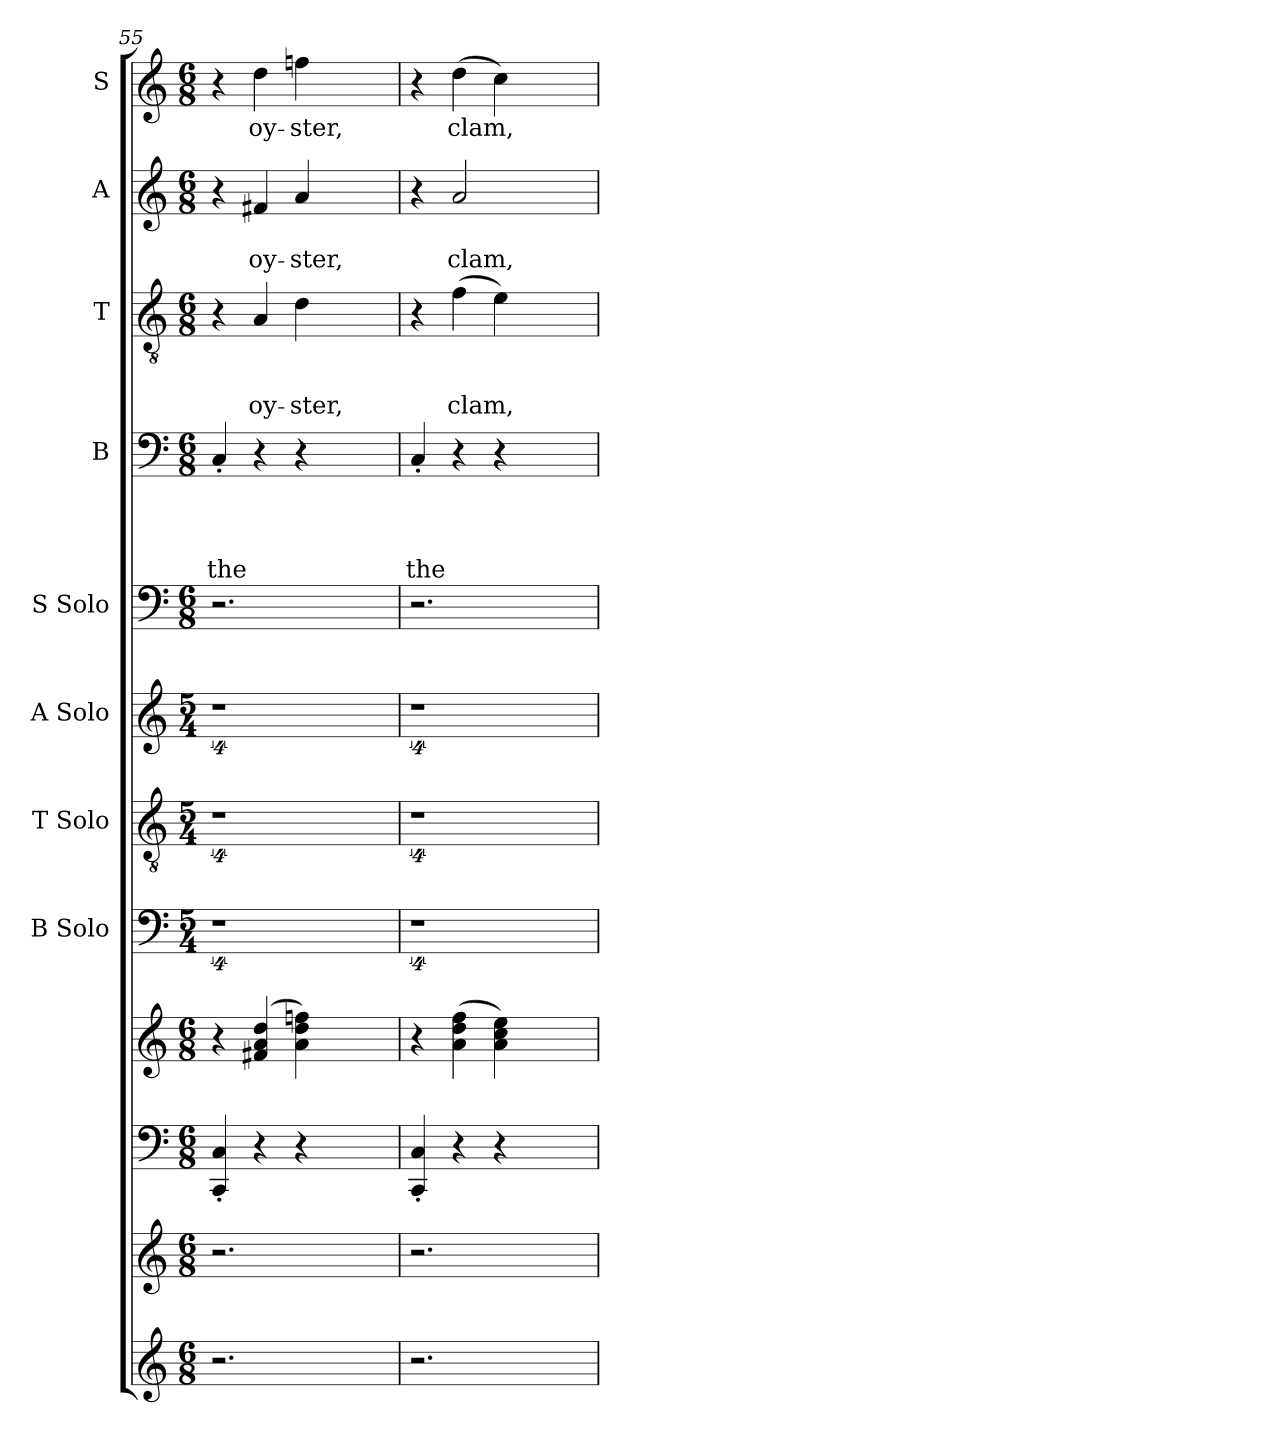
**kern	**kern	**kern	**kern	**kern	**kern	**kern	**kern	**kern	**text	**text	**text	**text	**kern	**text	**text	**text	**kern	**text	**text	**kern	**text
*part12	*part11	*part10	*part9	*part8	*part7	*part6	*part5	*part4	*part4	*part4	*part4	*part4	*part3	*part3	*part3	*part3	*part2	*part2	*part2	*part1	*part1
*staff12	*staff11	*staff10	*staff9	*staff8	*staff7	*staff6	*staff5	*staff4	*staff4	*staff4	*staff4	*staff4	*staff3	*staff3	*staff3	*staff3	*staff2	*staff2	*staff2	*staff1	*staff1
*	*	*	*	*I"B Solo	*I"T Solo	*I"A Solo	*I"S Solo	*I"B	*	*	*	*	*I"T	*	*	*	*I"A	*	*	*I"S	*
*clefG2	*clefG2	*clefF4	*clefG2	*clefF4	*clefGv2	*clefG2	*clefF4	*clefF4	*	*	*	*	*clefGv2	*	*	*	*clefG2	*	*	*clefG2	*
*k[]	*k[]	*k[]	*k[]	*k[]	*k[]	*k[]	*k[]	*k[]	*	*	*	*	*k[]	*	*	*	*k[]	*	*	*k[]	*
*C:	*C:	*C:	*C:	*C:	*C:	*C:	*C:	*C:	*	*	*	*	*C:	*	*	*	*C:	*	*	*C:	*
*M6/8	*M6/8	*M6/8	*M6/8	*M5/4	*M5/4	*M5/4	*M6/8	*M6/8	*	*	*	*	*M6/8	*	*	*	*M6/8	*	*	*M6/8	*
=55	=55	=55	=55	=55	=55	=55	=55	=55	=55	=55	=55	=55	=55	=55	=55	=55	=55	=55	=55	=55	=55
!	!	!	!	!	!	!	!	!	!	!	!	!LO:LY:b	!	!	!	!	!	!	!	!	!
2.r	2.r	4CC/'< 4C/'<	4r	4%5r	4%5r	4%5r	2.r	4C'</	.	.	.	the	4r	.	.	.	4r	.	.	4r	.
!	!	!	!	!	!	!	!	!	!	!	!	!	!	!	!	!LO:LY:b	!	!	!LO:LY:b	!	!LO:LY:b
.	.	4r	(<4f#X/ 4a/ 4dd/	.	.	.	.	4r	.	.	.	.	4A/	.	.	oy-	4f#X/	.	oy-	4dd\	oy-
!	!	!	!	!	!	!	!	!	!	!	!	!	!	!	!	!LO:LY:b	!	!	!LO:LY:b	!	!LO:LY:b
.	.	4r	4a\ 4dd\ 4ffn\)	.	.	.	.	4r	.	.	.	.	4d\	.	.	-ster,	4a/	.	-ster,	4ffn\	-ster,
2ryy	2ryy	2ryy	2ryy	.	.	.	2ryy	2ryy	.	.	.	.	2ryy	.	.	.	2ryy	.	.	2ryy	.
=56	=56	=56	=56	=56	=56	=56	=56	=56	=56	=56	=56	=56	=56	=56	=56	=56	=56	=56	=56	=56	=56
!	!	!	!	!	!	!	!	!	!	!	!	!LO:LY:b	!	!	!	!	!	!	!	!	!
2.r	2.r	4CC/'< 4C/'<	4r	4%5r	4%5r	4%5r	2.r	4C'</	.	.	.	the	4r	.	.	.	4r	.	.	4r	.
!	!	!	!	!	!	!	!	!	!	!	!	!	!	!	!	!LO:LY:b	!	!	!LO:LY:b	!	!LO:LY:b
.	.	4r	(>4a\ 4dd\ 4ff\	.	.	.	.	4r	.	.	.	.	(>4f\	.	.	clam,	2a/	.	clam,	(>4dd\	clam,
.	.	4r	4a\ 4cc\ 4ee\)	.	.	.	.	4r	.	.	.	.	4e\)	.	.	.	.	.	.	4cc\)	.
2ryy	2ryy	2ryy	2ryy	.	.	.	2ryy	2ryy	.	.	.	.	2ryy	.	.	.	2ryy	.	.	2ryy	.
=	=	=	=	=	=	=	=	=	=	=	=	=	=	=	=	=	=	=	=	=	=
*-	*-	*-	*-	*-	*-	*-	*-	*-	*-	*-	*-	*-	*-	*-	*-	*-	*-	*-	*-	*-	*-
